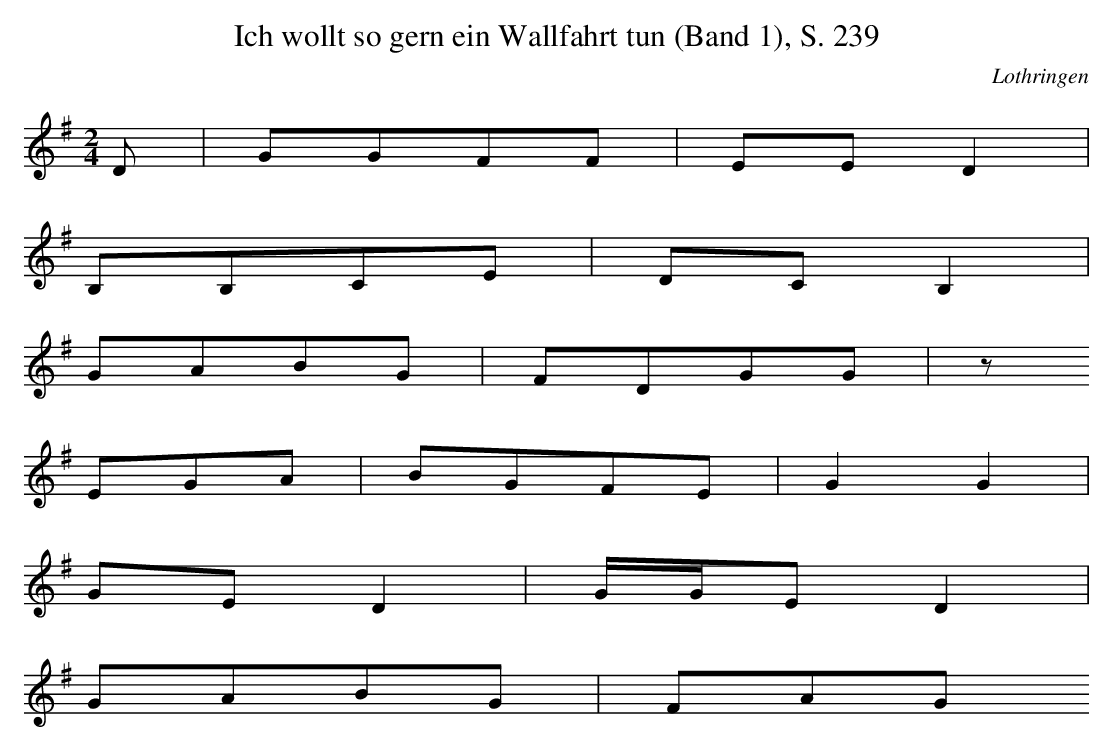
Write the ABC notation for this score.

X:1
T: Ich wollt so gern ein Wallfahrt tun (Band 1), S. 239
O: Lothringen
M: 2/4
L: 1/16
K: G
D2 | G2G2F2F2 | E2E2D4 |
B,2B,2C2E2 | D2C2B,4 |
G2A2B2G2 | F2D2G2G2 | z2
E2G2A2 | B2G2F2E2 | G4G4 |
G2E2D4 | GGE2D4 |
G2A2B2G2 | F2A2G2
